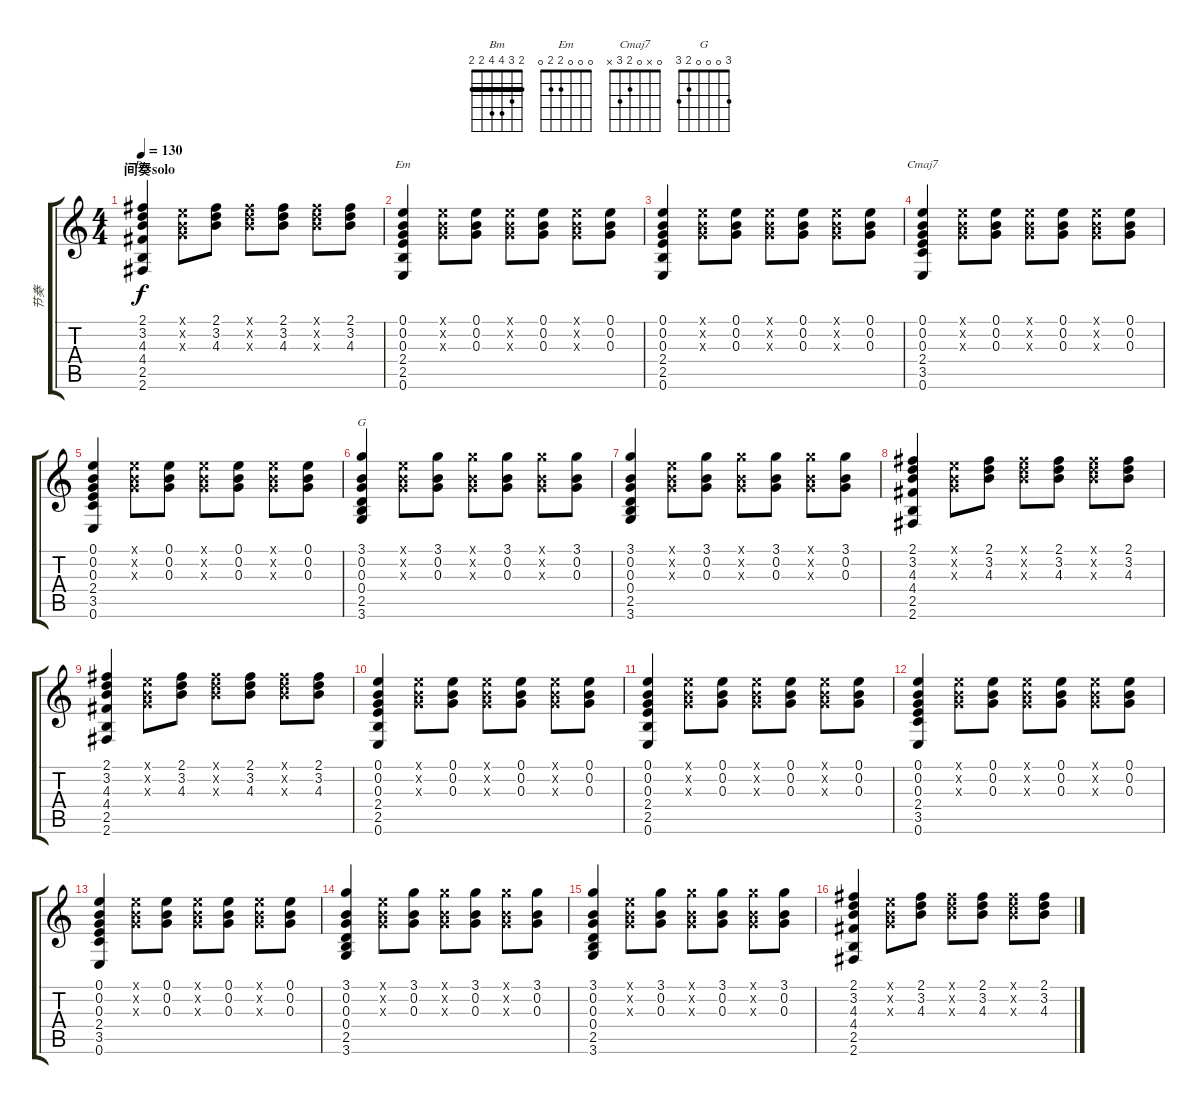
\track ("节奏" "节奏") {instrument acousticguitarnylon}
\staff {score tabs}
\tuning (E4 B3 G3 D3 A2 E2) {hide}
\chord ("Bm" 2 3 4 4 2 2) {barre 2}
\chord ("Em" 0 0 0 2 2 0)
\chord ("Cmaj7" 0 x 0 2 3 x)
\chord ("G" 3 0 0 0 2 3)
\ts (4 4)
\section ("" "间奏solo")
\tempo 130
\clef g2
\ks c
(2.1 3.2 4.3 4.4 2.5 2.6).4{ch "Bm" dy f} (0.1{x} 0.2{x} 0.3{x}).8 (2.1 3.2 4.3).8 (2.1{x} 3.2{x} 4.3{x}).8 (2.1 3.2 4.3).8 (2.1{x} 3.2{x} 4.3{x}).8 (2.1 3.2 4.3).8 |
(0.1 0.2 0.3 2.4 2.5 0.6).4{ch "Em"} (0.1{x} 0.2{x} 0.3{x}).8 (0.1 0.2 0.3).8 (0.1{x} 0.2{x} 0.3{x}).8 (0.1 0.2 0.3).8 (0.1{x} 0.2{x} 0.3{x}).8 (0.1 0.2 0.3).8 |
(0.1 0.2 0.3 2.4 2.5 0.6).4 (0.1{x} 0.2{x} 0.3{x}).8 (0.1 0.2 0.3).8 (0.1{x} 0.2{x} 0.3{x}).8 (0.1 0.2 0.3).8 (0.1{x} 0.2{x} 0.3{x}).8 (0.1 0.2 0.3).8 |
(0.1 0.2 0.3 2.4 3.5 0.6).4{ch "Cmaj7"} (0.1{x} 0.2{x} 0.3{x}).8 (0.1 0.2 0.3).8 (0.1{x} 0.2{x} 0.3{x}).8 (0.1 0.2 0.3).8 (0.1{x} 0.2{x} 0.3{x}).8 (0.1 0.2 0.3).8 |
(0.1 0.2 0.3 2.4 3.5 0.6).4 (0.1{x} 0.2{x} 0.3{x}).8 (0.1 0.2 0.3).8 (0.1{x} 0.2{x} 0.3{x}).8 (0.1 0.2 0.3).8 (0.1{x} 0.2{x} 0.3{x}).8 (0.1 0.2 0.3).8 |
(3.1 0.2 0.3 0.4 2.5 3.6).4{ch "G"} (0.1{x} 0.2{x} 0.3{x}).8 (3.1 0.2 0.3).8 (3.1{x} 0.2{x} 0.3{x}).8 (3.1 0.2 0.3).8 (3.1{x} 0.2{x} 0.3{x}).8 (3.1 0.2 0.3).8 |
(3.1 0.2 0.3 0.4 2.5 3.6).4 (0.1{x} 0.2{x} 0.3{x}).8 (3.1 0.2 0.3).8 (3.1{x} 0.2{x} 0.3{x}).8 (3.1 0.2 0.3).8 (3.1{x} 0.2{x} 0.3{x}).8 (3.1 0.2 0.3).8 |
(2.1 3.2 4.3 4.4 2.5 2.6).4 (0.1{x} 0.2{x} 0.3{x}).8 (2.1 3.2 4.3).8 (2.1{x} 3.2{x} 4.3{x}).8 (2.1 3.2 4.3).8 (2.1{x} 3.2{x} 4.3{x}).8 (2.1 3.2 4.3).8 |
(2.1 3.2 4.3 4.4 2.5 2.6).4 (0.1{x} 0.2{x} 0.3{x}).8 (2.1 3.2 4.3).8 (2.1{x} 3.2{x} 4.3{x}).8 (2.1 3.2 4.3).8 (2.1{x} 3.2{x} 4.3{x}).8 (2.1 3.2 4.3).8 |
(0.1 0.2 0.3 2.4 2.5 0.6).4 (0.1{x} 0.2{x} 0.3{x}).8 (0.1 0.2 0.3).8 (0.1{x} 0.2{x} 0.3{x}).8 (0.1 0.2 0.3).8 (0.1{x} 0.2{x} 0.3{x}).8 (0.1 0.2 0.3).8 |
(0.1 0.2 0.3 2.4 2.5 0.6).4 (0.1{x} 0.2{x} 0.3{x}).8 (0.1 0.2 0.3).8 (0.1{x} 0.2{x} 0.3{x}).8 (0.1 0.2 0.3).8 (0.1{x} 0.2{x} 0.3{x}).8 (0.1 0.2 0.3).8 |
(0.1 0.2 0.3 2.4 3.5 0.6).4 (0.1{x} 0.2{x} 0.3{x}).8 (0.1 0.2 0.3).8 (0.1{x} 0.2{x} 0.3{x}).8 (0.1 0.2 0.3).8 (0.1{x} 0.2{x} 0.3{x}).8 (0.1 0.2 0.3).8 |
(0.1 0.2 0.3 2.4 3.5 0.6).4 (0.1{x} 0.2{x} 0.3{x}).8 (0.1 0.2 0.3).8 (0.1{x} 0.2{x} 0.3{x}).8 (0.1 0.2 0.3).8 (0.1{x} 0.2{x} 0.3{x}).8 (0.1 0.2 0.3).8 |
(3.1 0.2 0.3 0.4 2.5 3.6).4 (0.1{x} 0.2{x} 0.3{x}).8 (3.1 0.2 0.3).8 (3.1{x} 0.2{x} 0.3{x}).8 (3.1 0.2 0.3).8 (3.1{x} 0.2{x} 0.3{x}).8 (3.1 0.2 0.3).8 |
(3.1 0.2 0.3 0.4 2.5 3.6).4 (0.1{x} 0.2{x} 0.3{x}).8 (3.1 0.2 0.3).8 (3.1{x} 0.2{x} 0.3{x}).8 (3.1 0.2 0.3).8 (3.1{x} 0.2{x} 0.3{x}).8 (3.1 0.2 0.3).8 |
(2.1 3.2 4.3 4.4 2.5 2.6).4 (0.1{x} 0.2{x} 0.3{x}).8 (2.1 3.2 4.3).8 (2.1{x} 3.2{x} 4.3{x}).8 (2.1 3.2 4.3).8 (2.1{x} 3.2{x} 4.3{x}).8 (2.1 3.2 4.3).8
